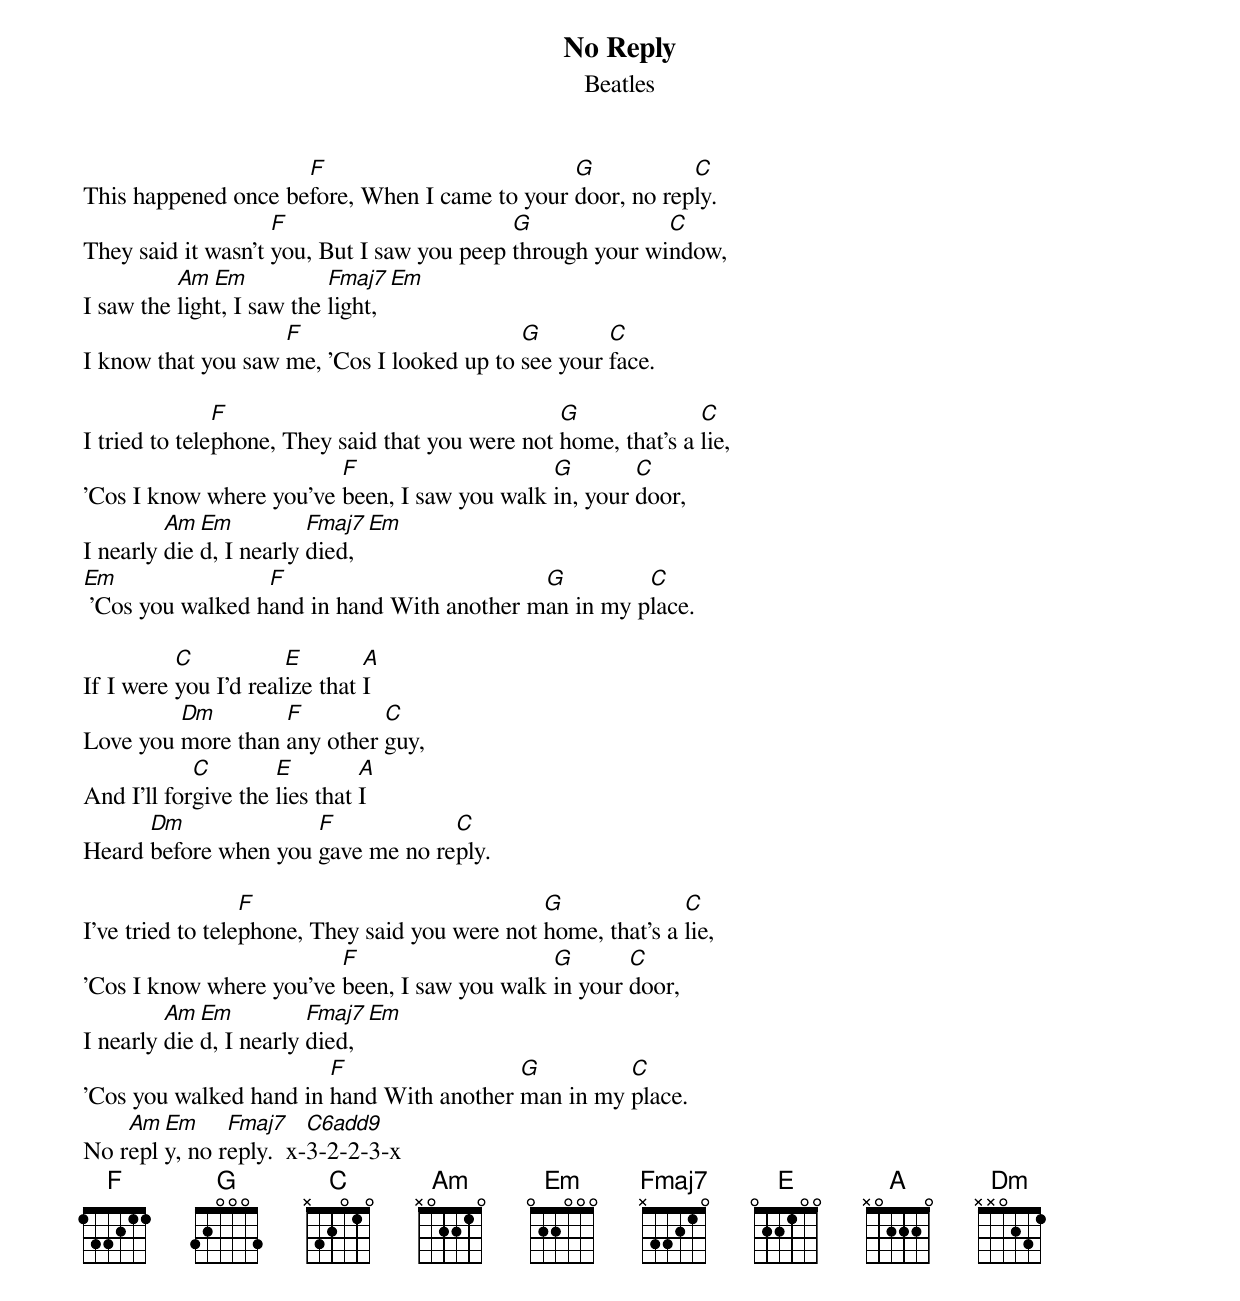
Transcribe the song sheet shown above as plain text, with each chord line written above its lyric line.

No Reply
Beatles

                     F                         G           C
This happened once before, When I came to your door, no reply.
                    F                       G              C
They said it wasn't you, But I saw you peep through your window,
          Am  Em           Fmaj7      Em
I saw the light, I saw the light,
                    F                       G        C
I know that you saw me, 'Cos I looked up to see your face.

               F                                  G              C
I tried to telephone, They said that you were not home, that's a lie,
                         F                    G        C
'Cos I know where you've been, I saw you walk in, your door,
         Am Em          Fmaj7      Em
I nearly died, I nearly died,
Em                F                         G         C
 'Cos you walked hand in hand With another man in my place.

          C           E        A
If I were you I'd realize that I
         Dm        F         C
Love you more than any other guy,
            C        E         A
And I'll forgive the lies that I
      Dm              F            C
Heard before when you gave me no reply.

                  F                             G              C
I've tried to telephone, They said you were not home, that's a lie,
                         F                    G       C
'Cos I know where you've been, I saw you walk in your door,
         Am Em          Fmaj7      Em
I nearly died, I nearly died,
                        F                 G         C
'Cos you walked hand in hand With another man in my place.
    Am Em     Fmaj7    C6add9
No reply, no reply.  x-3-2-2-3-x
